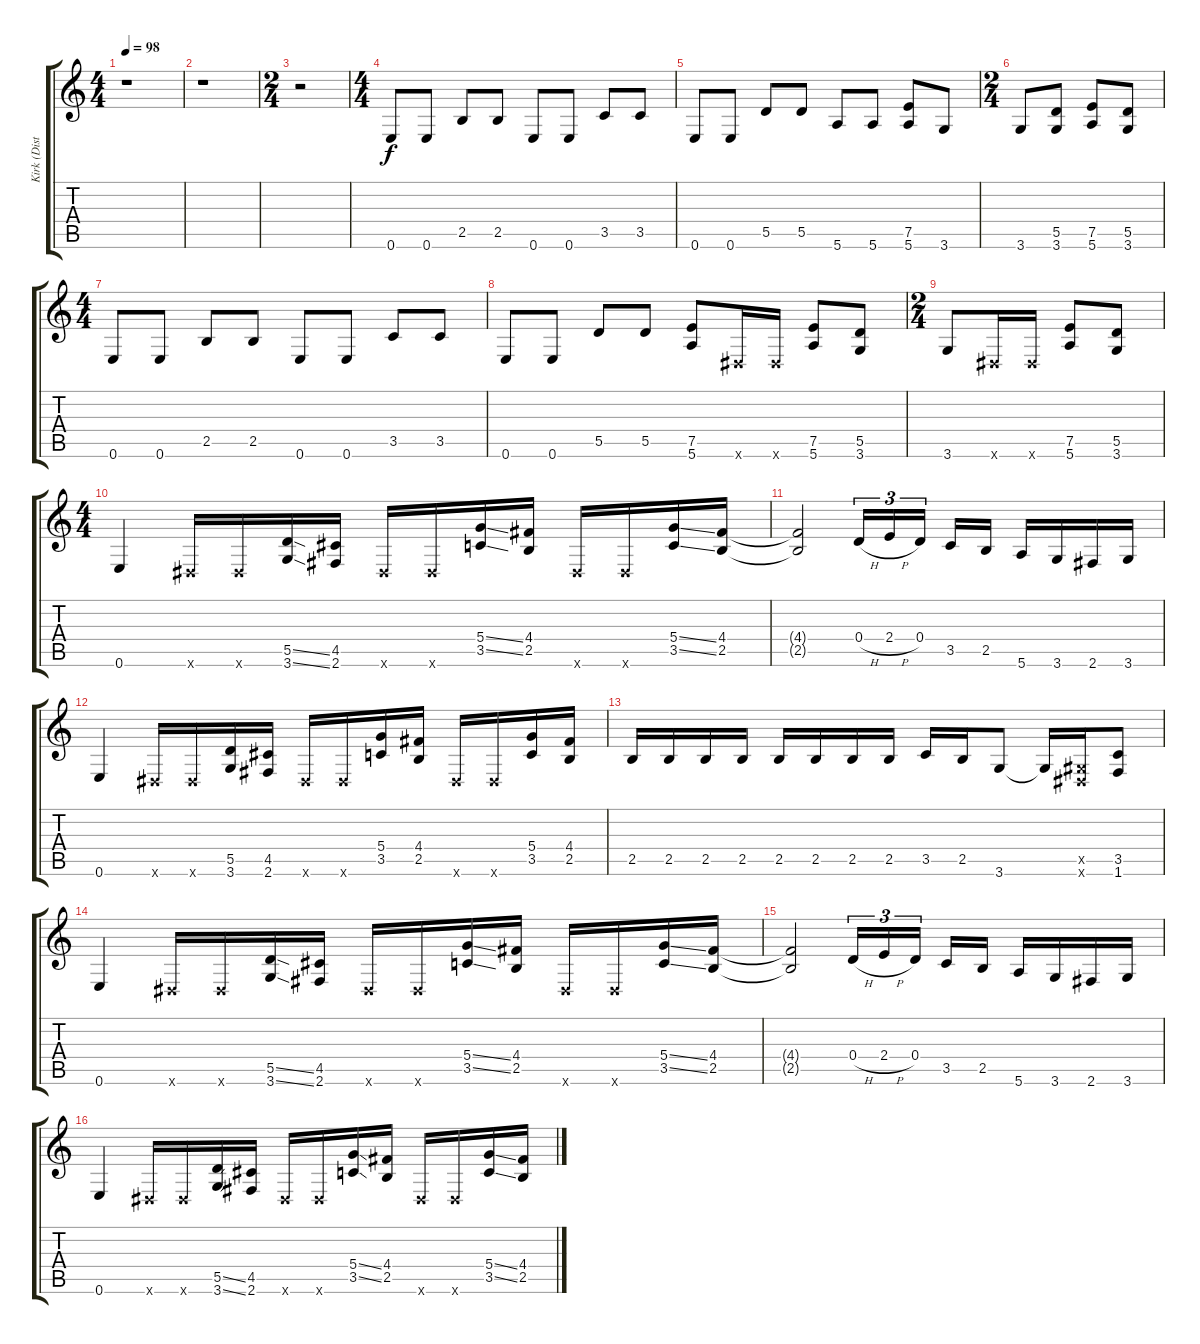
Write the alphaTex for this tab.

\track ("Kirk (Distortion Guitar)" "Kirk (Dist") {instrument distortionguitar}
\staff {score tabs}
\tuning (E4 B3 G3 D3 A2 E2) {hide}
\ts (4 4)
\tempo 98
\clef g2
\ks c
r.1{dy f} |
r.1 |
\ts (2 4)
r.2 |
\ts (4 4)
0.6.8 0.6.8 2.5.8 2.5.8 0.6.8 0.6.8 3.5.8 3.5.8 |
0.6.8 0.6.8 5.5.8 5.5.8 5.6.8 5.6.8 (7.5 5.6).8 3.6.8 |
\ts (2 4)
3.6.8 (5.5 3.6).8 (7.5 5.6).8 (5.5 3.6).8 |
\ts (4 4)
0.6.8 0.6.8 2.5.8 2.5.8 0.6.8 0.6.8 3.5.8 3.5.8 |
0.6.8 0.6.8 5.5.8 5.5.8 (7.5 5.6).8 -1.6{x}.16 -1.6{x}.16 (7.5 5.6).8 (5.5 3.6).8 |
\ts (2 4)
3.6.8 -1.6{x}.16 -1.6{x}.16 (7.5 5.6).8 (5.5 3.6).8 |
\ts (4 4)
0.6.4 -1.6{x}.16 -1.6{x}.16 (5.5{ss} 3.6{ss}).16 (4.5 2.6).16 -1.6{x}.16 -1.6{x}.16 (5.4{ss} 3.5{ss}).16 (4.4 2.5).16 -1.6{x}.16 -1.6{x}.16 (5.4{ss} 3.5{ss}).16 (4.4 2.5).16 |
(4.4{t} 2.5{t}).2 0.4{h}.16{tu (3 2)} 2.4{h}.16{tu (3 2)} 0.4.16{tu (3 2)} 3.5.16 2.5.16 5.6.16 3.6.16 2.6.16 3.6.16 |
0.6.4 -1.6{x}.16 -1.6{x}.16 (5.5 3.6).16 (4.5 2.6).16 -1.6{x}.16 -1.6{x}.16 (5.4 3.5).16 (4.4 2.5).16 -1.6{x}.16 -1.6{x}.16 (5.4 3.5).16 (4.4 2.5).16 |
2.5.16 2.5.16 2.5.16 2.5.16 2.5.16 2.5.16 2.5.16 2.5.16 3.5.16 2.5.16 3.6.8 3.6{t}.16 (-1.5{x} -1.6{x}).16 (3.5 1.6).8 |
0.6.4 -1.6{x}.16 -1.6{x}.16 (5.5{ss} 3.6{ss}).16 (4.5 2.6).16 -1.6{x}.16 -1.6{x}.16 (5.4{ss} 3.5{ss}).16 (4.4 2.5).16 -1.6{x}.16 -1.6{x}.16 (5.4{ss} 3.5{ss}).16 (4.4 2.5).16 |
(4.4{t} 2.5{t}).2 0.4{h}.16{tu (3 2)} 2.4{h}.16{tu (3 2)} 0.4.16{tu (3 2)} 3.5.16 2.5.16 5.6.16 3.6.16 2.6.16 3.6.16 |
0.6.4 -1.6{x}.16 -1.6{x}.16 (5.5{ss} 3.6{ss}).16 (4.5 2.6).16 -1.6{x}.16 -1.6{x}.16 (5.4{ss} 3.5{ss}).16 (4.4 2.5).16 -1.6{x}.16 -1.6{x}.16 (5.4{ss} 3.5{ss}).16 (4.4 2.5).16
